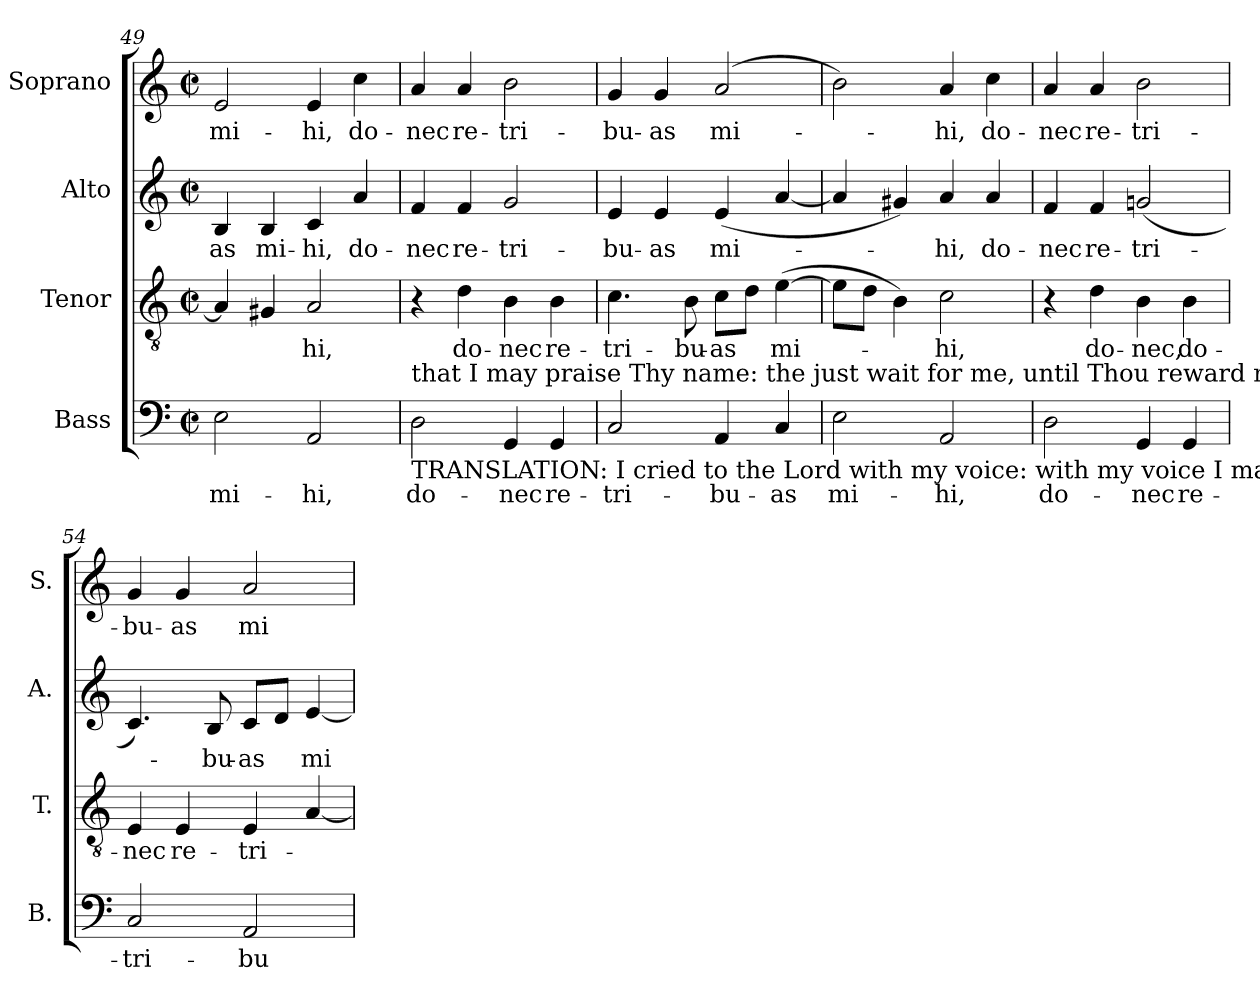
**kern	**text	**kern	**text	**kern	**text	**kern	**text
*part4	*part4	*part3	*part3	*part2	*part2	*part1	*part1
*staff4	*staff4	*staff3	*staff3	*staff2	*staff2	*staff1	*staff1
*I"Bass	*	*I"Tenor	*	*I"Alto	*	*I"Soprano	*
*I'B.	*	*I'T.	*	*I'A.	*	*I'S.	*
*clefF4	*	*clefGv2	*	*clefG2	*	*clefG2	*
*	*	*ITrd7c12	*	*	*	*	*
*k[]	*	*k[]	*	*k[]	*	*k[]	*
*C:	*	*C:	*	*C:	*	*C:	*
*M2/2	*	*M2/2	*	*M2/2	*	*M2/2	*
*met(c|)	*	*met(c|)	*	*met(c|)	*	*met(c|)	*
=49	=49	=49	=49	=49	=49	=49	=49
!	!LO:LY:b:color=#000000	!	!	!	!	!	!
!	!	!	!	!	!LO:LY:b:color=#000000	!	!
!	!	!	!	!	!	!	!LO:LY:b:color=#000000
2Ei\	mi-	4AAi/]	.	4Bi/	-as	2ei/	mi-
!	!	!	!	!	!LO:LY:b:color=#000000	!	!
.	.	4GG#Xi/	.	4Bi/	mi-	.	.
!	!LO:LY:b:color=#000000	!	!	!	!	!	!
!	!	!	!LO:LY:b:color=#000000	!	!	!	!
!	!	!	!	!	!LO:LY:b:color=#000000	!	!
!	!	!	!	!	!	!	!LO:LY:b:color=#000000
2AAi/	-hi,	2AAi/	-hi,	4ci/	-hi,	4ei/	-hi,
!	!	!	!	!	!LO:LY:b:color=#000000	!	!
!	!	!	!	!	!	!	!LO:LY:b:color=#000000
.	.	.	.	4ai/	do-	4cci\	do-
!!LO:LB:g=z
=50	=50	=50	=50	=50	=50	=50	=50
!	!LO:LY:b:color=#000000	!	!	!	!	!	!
!	!	!	!	!	!LO:LY:b:color=#000000	!	!
!LO:TX:b:t=TRANSLATION&colon; I cried to the Lord with my voice&colon; with my voice I made supplication to the Lord.&nbsp; Bring my soul out of prison,	!	!	!	!	!	!	!
!LO:TX:t=that I may praise Thy name&colon; the just wait for me, until Thou reward me.	!	!	!	!	!	!	!
!	!	!	!	!	!	!	!LO:LY:b:color=#000000
2Di\	do-	4r	.	4fi/	-nec	4ai/	-nec
!	!	!	!LO:LY:b:color=#000000	!	!	!	!
!	!	!	!	!	!LO:LY:b:color=#000000	!	!
!	!	!	!	!	!	!	!LO:LY:b:color=#000000
.	.	4Di\	do-	4fi/	re-	4ai/	re-
!	!LO:LY:b:color=#000000	!	!	!	!	!	!
!	!	!	!LO:LY:b:color=#000000	!	!	!	!
!	!	!	!	!	!LO:LY:b:color=#000000	!	!
!	!	!	!	!	!	!	!LO:LY:b:color=#000000
4GGi/	-nec	4BBi\	-nec	2gi/	-tri-	2bi\	-tri-
!	!LO:LY:b:color=#000000	!	!	!	!	!	!
!	!	!	!LO:LY:b:color=#000000	!	!	!	!
4GGi/	re-	4BBi\	re-	.	.	.	.
=51	=51	=51	=51	=51	=51	=51	=51
!	!LO:LY:b:color=#000000	!	!	!	!	!	!
!	!	!	!LO:LY:b:color=#000000	!	!	!	!
!	!	!	!	!	!LO:LY:b:color=#000000	!	!
!	!	!	!	!	!	!	!LO:LY:b:color=#000000
2Ci/	-tri-	4.Ci\	-tri-	4ei/	-bu-	4gi/	-bu-
!	!	!	!	!	!LO:LY:b:color=#000000	!	!
!	!	!	!	!	!	!	!LO:LY:b:color=#000000
.	.	.	.	4ei/	-as	4gi/	-as
!	!	!	!LO:LY:b:color=#000000	!	!	!	!
.	.	8BBi\	-bu-	.	.	.	.
!	!LO:LY:b:color=#000000	!	!	!	!	!	!
!	!	!	!LO:LY:b:color=#000000	!	!	!	!
!	!	!	!	!	!LO:LY:b:color=#000000	!	!
!	!	!	!	!	!	!	!LO:LY:b:color=#000000
4AAi/	-bu-	8Ci\L	-as	(4ei/	mi-	(2ai/	mi-
.	.	8Di\J	.	.	.	.	.
!	!LO:LY:b:color=#000000	!	!	!	!	!	!
!	!	!	!LO:LY:b:color=#000000	!	!	!	!
4Ci/	-as	([>4Ei\	mi-	[<4ai/	.	.	.
=52	=52	=52	=52	=52	=52	=52	=52
!	!LO:LY:b:color=#000000	!	!	!	!	!	!
2Ei\	mi-	8Ei\L]	.	4ai/]	.	2bi\)	.
.	.	8Di\J	.	.	.	.	.
.	.	4BBi\)	.	4g#Xi/)	.	.	.
!	!LO:LY:b:color=#000000	!	!	!	!	!	!
!	!	!	!LO:LY:b:color=#000000	!	!	!	!
!	!	!	!	!	!LO:LY:b:color=#000000	!	!
!	!	!	!	!	!	!	!LO:LY:b:color=#000000
2AAi/	-hi,	2Ci\	-hi,	4ai/	-hi,	4ai/	-hi,
!	!	!	!	!	!LO:LY:b:color=#000000	!	!
!	!	!	!	!	!	!	!LO:LY:b:color=#000000
.	.	.	.	4ai/	do-	4cci\	do-
=53	=53	=53	=53	=53	=53	=53	=53
!	!LO:LY:b:color=#000000	!	!	!	!	!	!
!	!	!	!	!	!LO:LY:b:color=#000000	!	!
!	!	!	!	!	!	!	!LO:LY:b:color=#000000
2Di\	do-	4r	.	4fi/	-nec	4ai/	-nec
!	!	!	!LO:LY:b:color=#000000	!	!	!	!
!	!	!	!	!	!LO:LY:b:color=#000000	!	!
!	!	!	!	!	!	!	!LO:LY:b:color=#000000
.	.	4Di\	do-	4fi/	re-	4ai/	re-
!	!LO:LY:b:color=#000000	!	!	!	!	!	!
!	!	!	!LO:LY:b:color=#000000	!	!	!	!
!	!	!	!	!	!LO:LY:b:color=#000000	!	!
!	!	!	!	!	!	!	!LO:LY:b:color=#000000
4GGi/	-nec	4BBi\	-nec,	(2gni/	-tri-	2bi\	-tri-
!	!LO:LY:b:color=#000000	!	!	!	!	!	!
!	!	!	!LO:LY:b:color=#000000	!	!	!	!
4GGi/	re-	4BBi\	do-	.	.	.	.
=54	=54	=54	=54	=54	=54	=54	=54
!	!LO:LY:b:color=#000000	!	!	!	!	!	!
!	!	!	!LO:LY:b:color=#000000	!	!	!	!
!	!	!	!	!	!	!	!LO:LY:b:color=#000000
2Ci/	-tri-	4EEi/	-nec	4.ci/)	.	4gi/	-bu-
!	!	!	!LO:LY:b:color=#000000	!	!	!	!
!	!	!	!	!	!	!	!LO:LY:b:color=#000000
.	.	4EEi/	re-	.	.	4gi/	-as
!	!	!	!	!	!LO:LY:b:color=#000000	!	!
.	.	.	.	8Bi/	bu-	.	.
!	!LO:LY:b:color=#000000	!	!	!	!	!	!
!	!	!	!LO:LY:b:color=#000000	!	!	!	!
!	!	!	!	!	!LO:LY:b:color=#000000	!	!
!	!	!	!	!	!	!	!LO:LY:b:color=#000000
2AAi/	-bu-	4EEi/	-tri-	8ci/L	-as	2ai/	mi-
.	.	.	.	8di/J	.	.	.
!	!	!	!	!	!LO:LY:b:color=#000000	!	!
.	.	[<4AAi/	.	[<4ei/	mi-	.	.
=	=	=	=	=	=	=	=
*-	*-	*-	*-	*-	*-	*-	*-
